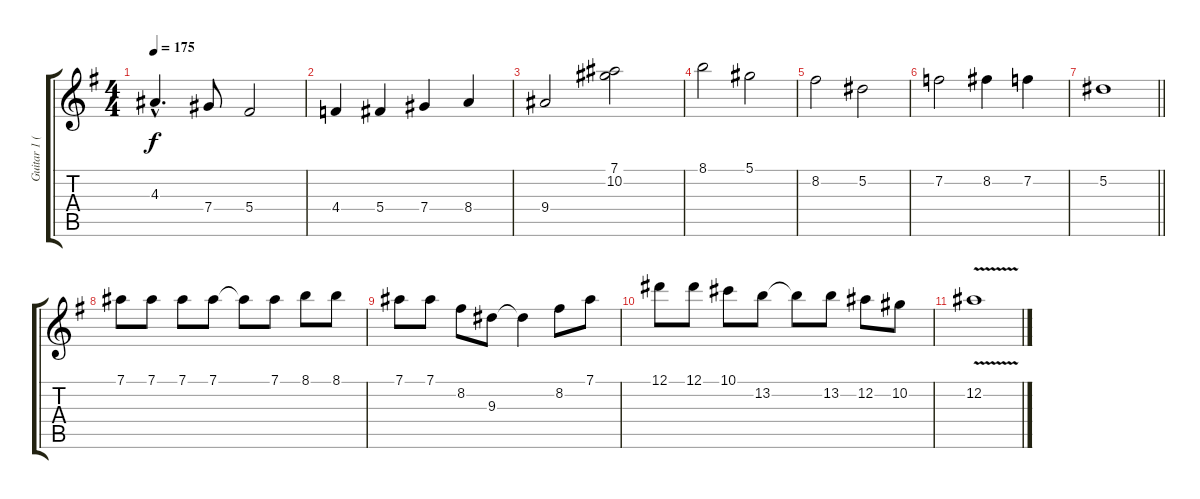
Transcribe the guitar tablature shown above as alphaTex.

\track ("Guitar 1 (SheJa)" "Guitar 1 (") {instrument distortionguitar}
\staff {score tabs}
\tuning (Eb4 Bb3 Gb3 Db3 Ab2 Eb2) {hide}
\ts (4 4)
\tempo 175
\clef g2
\ks g
4.3{hac}.4{d dy f} 7.4.8 5.4.2 |
4.4.4 5.4.4 7.4.4 8.4.4 |
9.4.2 (7.1 10.2).2 |
8.1.2 5.1.2 |
8.2.2 5.2.2 |
7.2.2 8.2.4 7.2.4 |
\barLineRight lightlight
5.2.1 |
7.1.8 7.1.8 7.1.8 7.1.8 7.1{t}.8 7.1.8 8.1.8 8.1.8 |
7.1.8 7.1.8 8.2.8 9.3.8 9.3{t}.4 8.2.8 7.1.8 |
12.1.8 12.1.8 10.1.8 13.2.8 13.2{t}.8 13.2.8 12.2.8 10.2.8 |
12.2{v}.1
